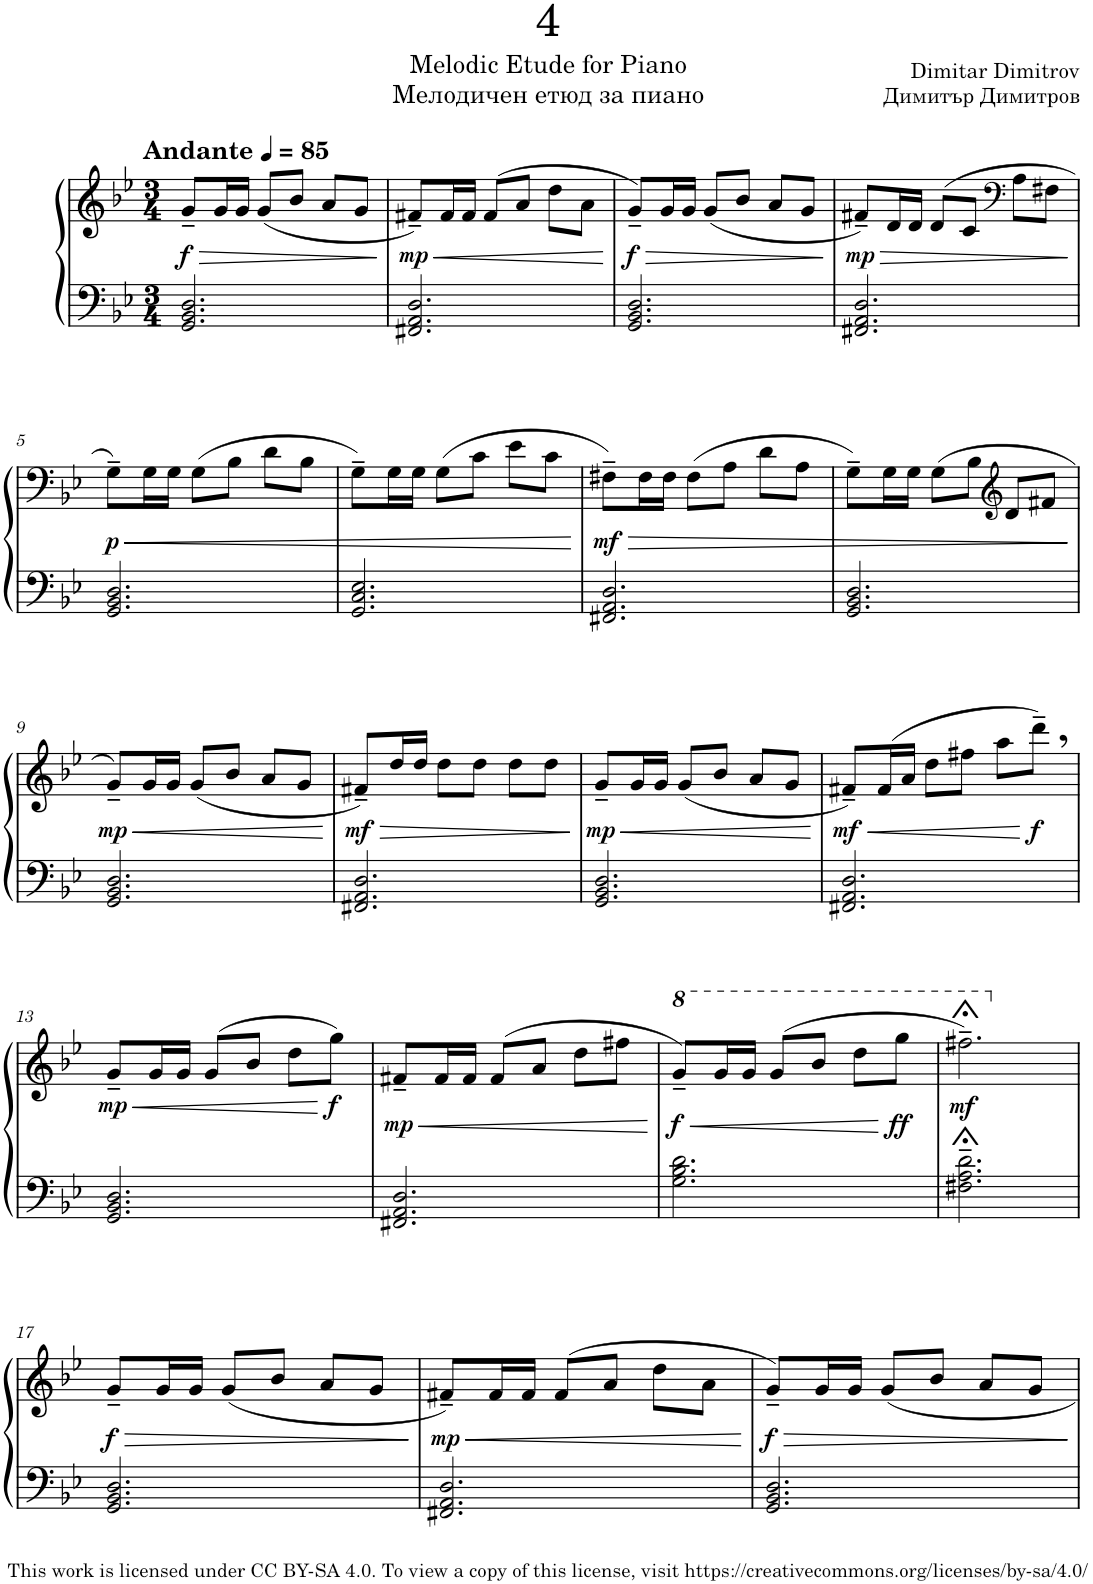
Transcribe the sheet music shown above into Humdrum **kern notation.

**kern	**kern	**dynam
*part1	*part1	*part1
*staff2	*staff1	*staff1/2
*I"Piano	*	*
*I'Pno.	*	*
*clefF4	*clefG2	*
*k[b-e-]	*k[b-e-]	*
*B-:	*B-:	*
*M3/4	*M3/4	*
*MM85	*MM85	*
=1	=1	=1
!	!LO:TX:a:B:t=Andante	!
!	!	!LO:HP:b
!	!	!LO:DY:n=1:b
2.GG/ 2.BB-/ 2.D/	8g~/L	> f
.	16g/L	.
.	16g/JJ	.
.	(8g/L	.
.	8b-/J	.
.	8a/L	.
.	8g/J	.
.	.	]
=2	=2	=2
!	!	!LO:HP:b
!	!	!LO:DY:n=1:b
2.FF#X/ 2.AA/ 2.D/	8f#X~/L)	< mp
.	16f#/L	.
.	16f#/JJ	.
.	(8f#/L	.
.	8a/J	.
.	8dd\L	.
.	8a\J	.
.	.	[
=3	=3	=3
!	!	!LO:HP:b
!	!	!LO:DY:n=1:b
2.GG/ 2.BB-/ 2.D/	8g~/L)	> f
.	16g/L	.
.	16g/JJ	.
.	(8g/L	.
.	8b-/J	.
.	8a/L	.
.	8g/J	.
.	.	]
=4	=4	=4
!	!	!LO:HP:b
!	!	!LO:DY:n=1:b
2.FF#X/ 2.AA/ 2.D/	8f#X~/L)	> mp
.	16d/L	.
.	16d/JJ	.
.	(8d/L	.
.	8c/J	.
*	*clefF4	*
.	8A\L	.
.	8F#X\J	.
.	.	]
!!LO:LB:g=z
=5	=5	=5
!	!	!LO:HP:b
!	!	!LO:DY:n=1:b
2.GG/ 2.BB-/ 2.D/	8G~\L)	< p
.	16G\L	.
.	16G\JJ	.
.	(8G\L	.
.	8B-\J	.
.	8d\L	.
.	8B-\J	.
=6	=6	=6
2.GG/ 2.C/ 2.E-/	8G~\L)	.
.	16G\L	.
.	16G\JJ	.
.	(8G\L	.
.	8c\J	.
.	8e-\L	.
.	8c\J	.
.	.	[
=7	=7	=7
!	!	!LO:HP:b
!	!	!LO:DY:n=1:b
2.FF#X/ 2.AA/ 2.D/	8F#X~\L)	> mf
.	16F#\L	.
.	16F#\JJ	.
.	(8F#\L	.
.	8A\J	.
.	8d\L	.
.	8A\J	.
=8	=8	=8
2.GG/ 2.BB-/ 2.D/	8G~\L)	.
.	16G\L	.
.	16G\JJ	.
.	(8G\L	.
.	8B-\J	.
*	*clefG2	*
.	8d/L	.
.	8f#X/J	.
.	.	]
!!LO:LB:g=z
=9	=9	=9
!	!	!LO:HP:b
!	!	!LO:DY:n=1:b
2.GG/ 2.BB-/ 2.D/	8g~/L)	< mp
.	16g/L	.
.	16g/JJ	.
.	(8g/L	.
.	8b-/J	.
.	8a/L	.
.	8g/J	.
.	.	[
=10	=10	=10
!	!	!LO:HP:b
!	!	!LO:DY:n=1:b
2.FF#X/ 2.AA/ 2.D/	8f#X~/L)	> mf
.	16dd/L	.
.	16dd/JJ	.
.	8dd\L	.
.	8dd\J	.
.	8dd\L	.
.	8dd\J	.
.	.	]
=11	=11	=11
!	!	!LO:HP:b
!	!	!LO:DY:n=1:b
2.GG/ 2.BB-/ 2.D/	8g~/L	< mp
.	16g/L	.
.	16g/JJ	.
.	(8g/L	.
.	8b-/J	.
.	8a/L	.
.	8g/J	.
.	.	[
=12	=12	=12
!	!	!LO:HP:b
!	!	!LO:DY:n=1:b
2.FF#X/ 2.AA/ 2.D/	8f#X~/L)	< mf
.	(16f#/L	.
.	16a/JJ	.
.	8dd\L	.
.	8ff#X\J	.
.	8aa\L	.
!	!	!LO:DY:n=2:b
.	8ddd~,\J)	[ f
!!LO:LB:g=z
=13	=13	=13
!	!	!LO:HP:b
!	!	!LO:DY:n=1:b
2.GG/ 2.BB-/ 2.D/	8g~/L	< mp
.	16g/L	.
.	16g/JJ	.
.	(8g/L	.
.	8b-/J	.
.	8dd\L	.
!	!	!LO:DY:n=2:b
.	8gg\J)	[ f
=14	=14	=14
!	!	!LO:HP:b
!	!	!LO:DY:n=1:b
2.FF#X/ 2.AA/ 2.D/	8f#X~/L	< mp
.	16f#/L	.
.	16f#/JJ	.
.	(8f#/L	.
.	8a/J	.
.	8dd\L	.
.	8ff#X\J	.
.	.	[
=15	=15	=15
!	!	!LO:HP:b
!	!	!LO:DY:n=1:b
2.G\ 2.B-\ 2.d\	8gg~/L)	< f
*	*8va	*
.	16gg/L	.
.	16gg/JJ	.
.	(8gg/L	.
.	8bb-/J	.
.	8ddd\L	.
!	!	!LO:DY:n=2:b
.	8ggg\J	[ ff
=16	=16	=16
!	!	!LO:DY:b
2.F#X\;<~ 2.A\;<~ 2.d\;<~	2.fff#X;<~\)	mf
!!LO:LB:g=z
=17	=17	=17
*	*X8va	*
!	!	!LO:HP:b
!	!	!LO:DY:n=1:b
2.GG/ 2.BB-/ 2.D/	8g~/L	> f
.	16g/L	.
.	16g/JJ	.
.	(8g/L	.
.	8b-/J	.
.	8a/L	.
.	8g/J	.
.	.	]
=18	=18	=18
!	!	!LO:HP:b
!	!	!LO:DY:n=1:b
2.FF#X/ 2.AA/ 2.D/	8f#X~/L)	< mp
.	16f#/L	.
.	16f#/JJ	.
.	(8f#/L	.
.	8a/J	.
.	8dd\L	.
.	8a\J	.
.	.	[
=19	=19	=19
!	!	!LO:HP:b
!	!	!LO:DY:n=1:b
2.GG/ 2.BB-/ 2.D/	8g~/L)	> f
.	16g/L	.
.	16g/JJ	.
.	8g/L	.
.	8b-/J	.
.	8a/L	.
.	8g/J	.
.	.	]
=	=	=
*-	*-	*-
